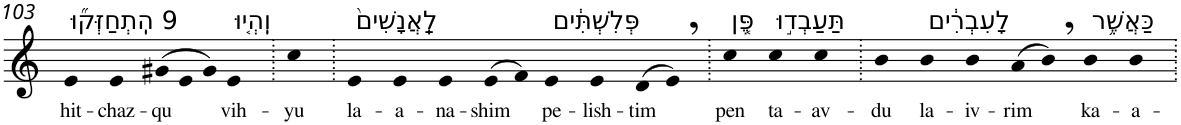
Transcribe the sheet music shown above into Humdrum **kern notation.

**kern	**text
*part1	*part1
*staff1	*staff1
*I"Piano	*
*I'Pno	*
!!LO:PB:g=z
*clefG2	*
*k[]	*
=103	=103
!LO:TX:a:t=9 הִֽתְחַזְּק֞וּ	!
!	!LO:LY:b
4e	hit-
!	!LO:LY:b
4e	-chaz-
*Xtuplet	*
!	!LO:LY:b
(>12g#X	-qu
12e	.
12g#)	.
!LO:TX:a:t=וִֽהְי֤וּ	!
!	!LO:LY:b
4e	vih-
=104.	=104.
!	!LO:LY:b
4cc	-yu
=105.	=105.
!LO:TX:a:t=לַֽאֲנָשִׁים֙	!
!	!LO:LY:b
4e	la-
!	!LO:LY:b
4e	-a-
!	!LO:LY:b
4e	-na-
!	!LO:LY:b
(>8e	-shim
8f)	.
!LO:TX:a:t=פְּלִשְׁתִּ֔ים	!
!	!LO:LY:b
4e	pe-
!	!LO:LY:b
4e	-lish-
!	!LO:LY:b
(>8d	-tim
8e,)	.
=106.	=106.
!LO:TX:a:t=פֶּ֚ן	!
!	!LO:LY:b
4cc	pen
!LO:TX:a:t=תַּעַבְד֣וּ	!
!	!LO:LY:b
4cc	ta-
!	!LO:LY:b
4cc	-av-
=107.	=107.
!	!LO:LY:b
4b	-du
!LO:TX:a:t=לָעִבְרִ֔ים	!
!	!LO:LY:b
4b	la-
!	!LO:LY:b
4b	-iv-
!	!LO:LY:b
(>8a	-rim
8b,)	.
!LO:TX:a:t=כַּאֲשֶׁ֥ר	!
!	!LO:LY:b
4b	ka-
!	!LO:LY:b
4b	-a-
=.	=.
*-	*-
